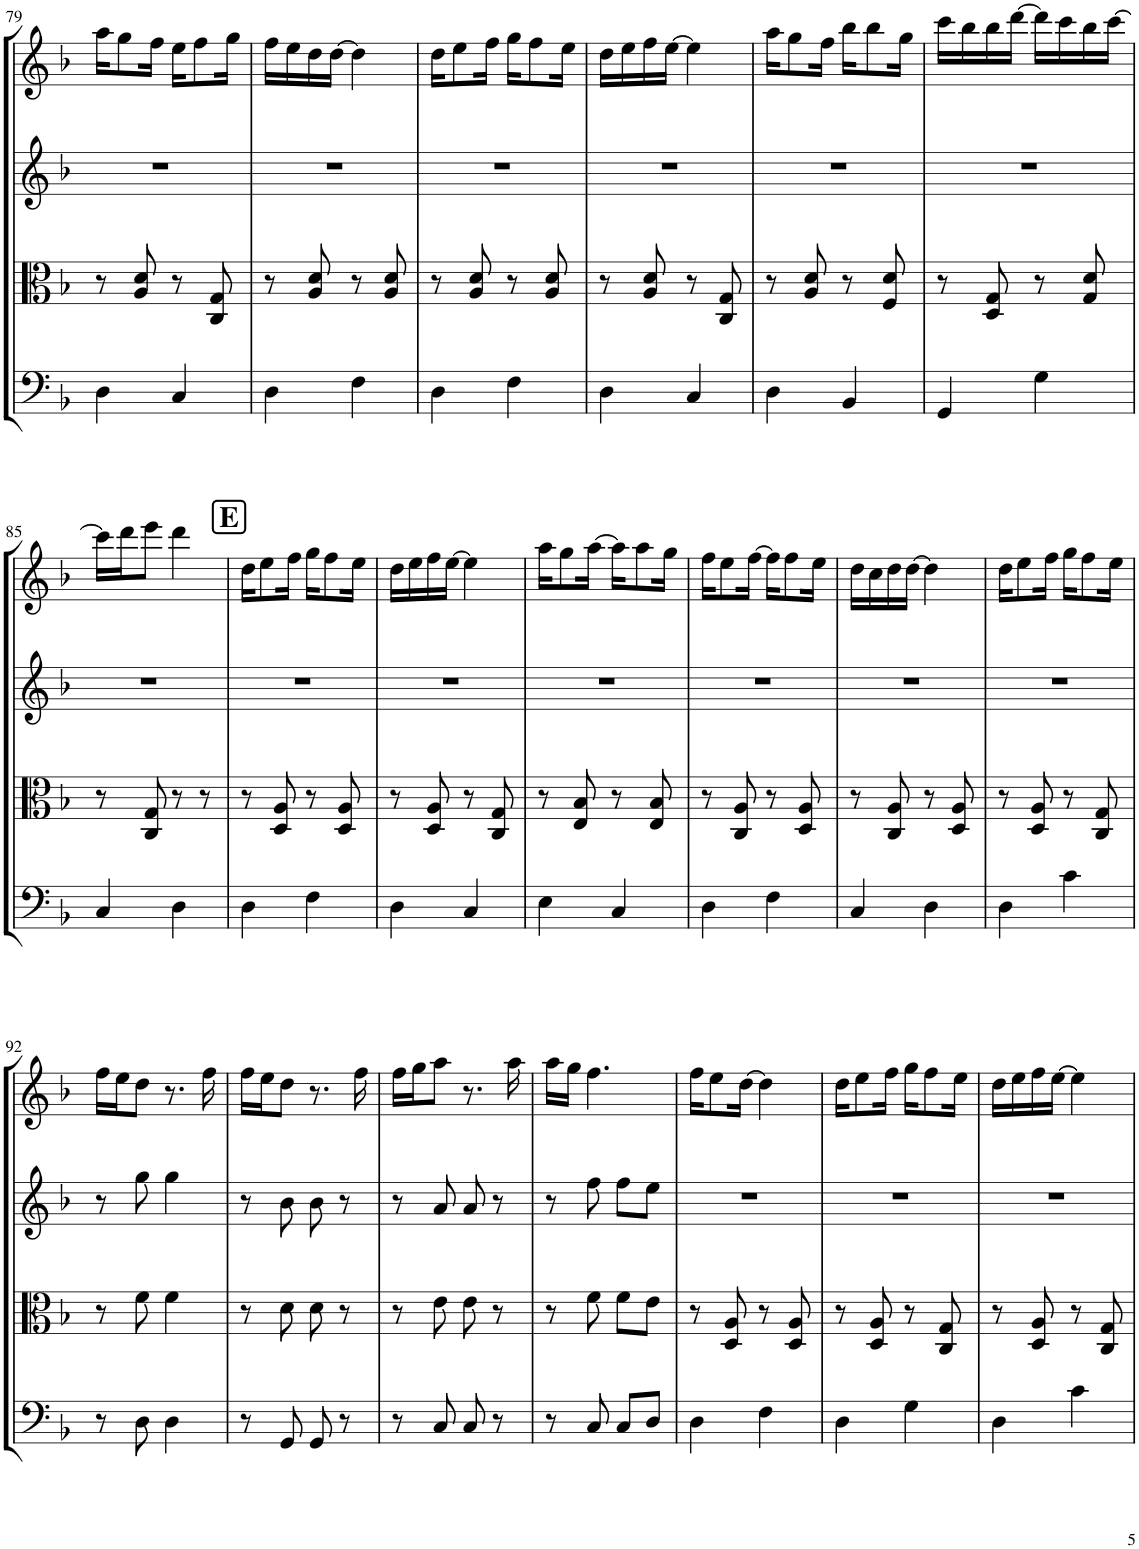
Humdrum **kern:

**kern	**kern	**kern	**kern
*part4	*part3	*part2	*part1
*staff4	*staff3	*staff2	*staff1
*I"Violoncello	*I"Viola	*I"Violin II	*I"Violin I
*I'Vc	*I'Vla	*I'Vln	*I'Vln
!!LO:PB:g=z
*clefF4	*clefC3	*clefG2	*clefG2
*k[b-]	*k[b-]	*k[b-]	*k[b-]
*M2/4	*M2/4	*M2/4	*M2/4
=79	=79	=79	=79
4D\	8r	2r	16aa\KL
.	.	.	8gg\
.	8A/ 8d/	.	.
.	.	.	16ff\Jk
4C/	8r	.	16ee\KL
.	.	.	8ff\
.	8C/ 8G/	.	.
.	.	.	16gg\Jk
=80	=80	=80	=80
4D\	8r	2r	16ff\LL
.	.	.	16ee\
.	8A/ 8d/	.	16dd\
.	.	.	[16dd\JJ
4F\	8r	.	4dd\]
.	8A/ 8d/	.	.
=81	=81	=81	=81
4D\	8r	2r	16dd\KL
.	.	.	8ee\
.	8A/ 8d/	.	.
.	.	.	16ff\Jk
4F\	8r	.	16gg\KL
.	.	.	8ff\
.	8A/ 8d/	.	.
.	.	.	16ee\Jk
=82	=82	=82	=82
4D\	8r	2r	16dd\LL
.	.	.	16ee\
.	8A/ 8d/	.	16ff\
.	.	.	[16ee\JJ
4C/	8r	.	4ee\]
.	8C/ 8G/	.	.
=83	=83	=83	=83
4D\	8r	2r	16aa\KL
.	.	.	8gg\
.	8A/ 8d/	.	.
.	.	.	16ff\Jk
4BB-/	8r	.	16bb-\KL
.	.	.	8bb-\
.	8F/ 8d/	.	.
.	.	.	16gg\Jk
=84	=84	=84	=84
4GG/	8r	2r	16ccc\LL
.	.	.	16bb-\
.	8D/ 8G/	.	16bb-\
.	.	.	[16ddd\JJ
4G\	8r	.	16ddd\LL]
.	.	.	16ccc\
.	8G/ 8d/	.	16bb-\
.	.	.	[16ccc\JJ
!!LO:LB:g=z
=85	=85	=85	=85
4C/	8r	2r	16ccc\LL]
.	.	.	16ddd\J
.	8C/ 8G/	.	8eee\J
4D\	8r	.	4ddd\
.	8r	.	.
!!LO:REH:place=s1:a:B:cj:fs=14:t=E
=86	=86	=86	=86
4D\	8r	2r	16dd\KL
.	.	.	8ee\
.	8D/ 8A/	.	.
.	.	.	16ff\Jk
4F\	8r	.	16gg\KL
.	.	.	8ff\
.	8D/ 8A/	.	.
.	.	.	16ee\Jk
=87	=87	=87	=87
4D\	8r	2r	16dd\LL
.	.	.	16ee\
.	8D/ 8A/	.	16ff\
.	.	.	[16ee\JJ
4C/	8r	.	4ee\]
.	8C/ 8G/	.	.
=88	=88	=88	=88
4E\	8r	2r	16aa\KL
.	.	.	8gg\
.	8E/ 8B-/	.	.
.	.	.	[16aa\Jk
4C/	8r	.	16aa\KL]
.	.	.	8aa\
.	8E/ 8B-/	.	.
.	.	.	16gg\Jk
=89	=89	=89	=89
4D\	8r	2r	16ff\KL
.	.	.	8ee\
.	8C/ 8A/	.	.
.	.	.	[16ff\Jk
4F\	8r	.	16ff\KL]
.	.	.	8ff\
.	8D/ 8A/	.	.
.	.	.	16ee\Jk
=90	=90	=90	=90
4C/	8r	2r	16dd\LL
.	.	.	16cc\
.	8C/ 8A/	.	16dd\
.	.	.	[16dd\JJ
4D\	8r	.	4dd\]
.	8D/ 8A/	.	.
=91	=91	=91	=91
4D\	8r	2r	16dd\KL
.	.	.	8ee\
.	8D/ 8A/	.	.
.	.	.	16ff\Jk
4c\	8r	.	16gg\KL
.	.	.	8ff\
.	8C/ 8G/	.	.
.	.	.	16ee\Jk
!!LO:LB:g=z
=92	=92	=92	=92
8r	8r	8r	16ff\LL
.	.	.	16ee\J
8D\	8f\	8gg\	8dd\J
4D\	4f\	4gg\	8.r
.	.	.	16ff\
=93	=93	=93	=93
8r	8r	8r	16ff\LL
.	.	.	16ee\J
8GG/	8d\	8b-\	8dd\J
8GG/	8d\	8b-\	8.r
8r	8r	8r	.
.	.	.	16ff\
=94	=94	=94	=94
8r	8r	8r	16ff\LL
.	.	.	16gg\J
8C/	8e\	8a/	8aa\J
8C/	8e\	8a/	8.r
8r	8r	8r	.
.	.	.	16aa\
=95	=95	=95	=95
8r	8r	8r	16aa\LL
.	.	.	16gg\JJ
8C/	8f\	8ff\	4.ff\
8C/L	8f\L	8ff\L	.
8D/J	8e\J	8ee\J	.
=96	=96	=96	=96
4D\	8r	2r	16ff\KL
.	.	.	8ee\
.	8D/ 8A/	.	.
.	.	.	[16dd\Jk
4F\	8r	.	4dd\]
.	8D/ 8A/	.	.
=97	=97	=97	=97
4D\	8r	2r	16dd\KL
.	.	.	8ee\
.	8D/ 8A/	.	.
.	.	.	16ff\Jk
4G\	8r	.	16gg\KL
.	.	.	8ff\
.	8C/ 8G/	.	.
.	.	.	16ee\Jk
=98	=98	=98	=98
4D\	8r	2r	16dd\LL
.	.	.	16ee\
.	8D/ 8A/	.	16ff\
.	.	.	[16ee\JJ
4c\	8r	.	4ee\]
.	8C/ 8G/	.	.
=	=	=	=
*-	*-	*-	*-
